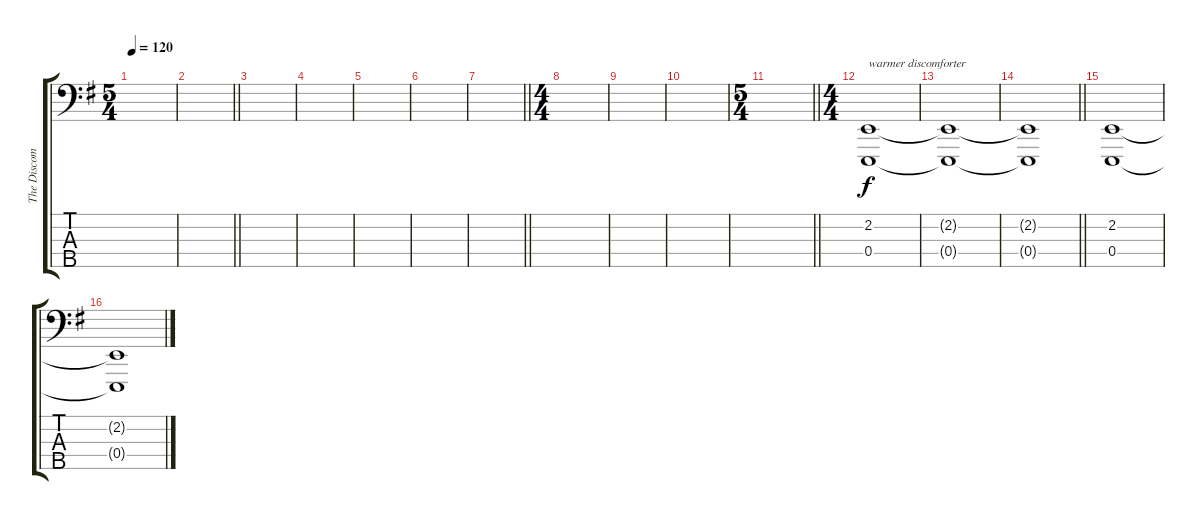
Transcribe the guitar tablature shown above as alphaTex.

\track ("The Discomforter" "The Discom") {instrument lead1square}
\staff {score tabs}
\tuning (G2 D2 A1 E1 B0) {hide}
\ts (5 4)
\tempo 120
\clef f4
\ks eminor
|
\barLineRight lightlight
|
|
|
|
|
\barLineRight lightlight
|
\ts (4 4)
|
|
|
\ts (5 4)
\barLineRight lightlight
|
\ts (4 4)
(2.2 0.4).1{txt "warmer discomforter" volume 16 instrument pad8sweep} |
(2.2{t} 0.4{t}).1 |
\barLineRight lightlight
(2.2{t} 0.4{t}).1 |
\section ("" "")
(2.2 0.4).1 |
(2.2{t} 0.4{t}).1
